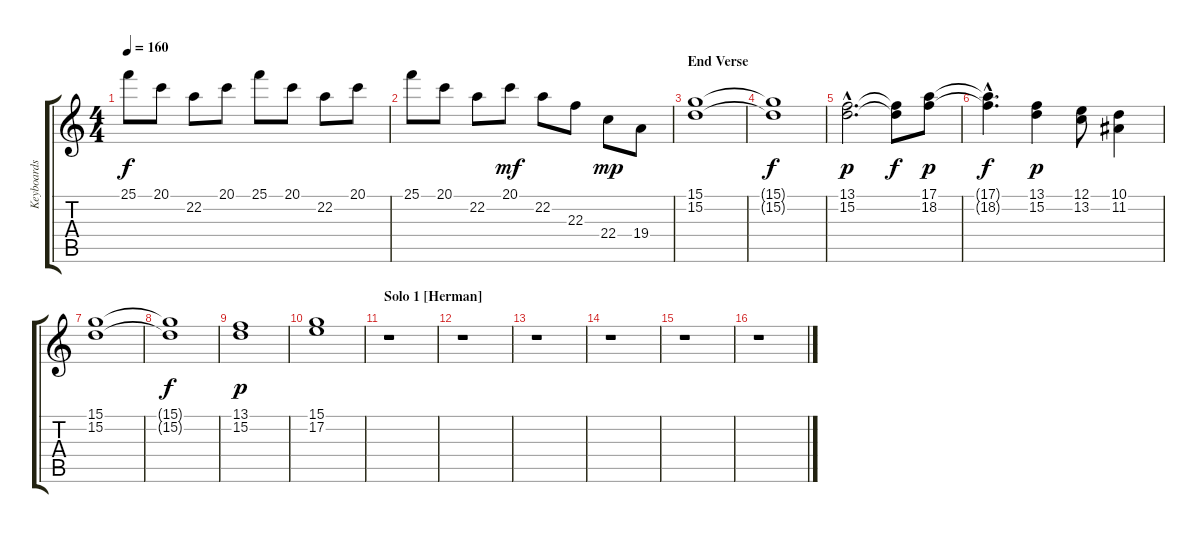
\track ("Keyboards 2" "Keyboards ") {instrument stringensemble1}
\staff {score tabs}
\tuning (E4 B3 G3 D3 A2 E2) {hide}
\ts (4 4)
\tempo 160
\clef g2
\ks c
25.1.8{dy f} 20.1.8 22.2.8 20.1.8 25.1.8 20.1.8 22.2.8 20.1.8 |
25.1.8 20.1.8 22.2.8 20.1.8{dy mf} 22.2.8 22.3.8 22.4.8{dy mp} 19.4.8 |
\section ("" "End Verse")
(15.1 15.2).1{volume 13 instrument stringensemble1} |
(15.1{t} 15.2{t}).1{dy f} |
(13.1{hac} 15.2{hac}).2{d dy p} (13.1{t} 15.2{t}).8{dy f} (17.1 18.2).8{dy p} |
(17.1{hac t} 18.2{hac t}).4{d dy f} (13.1 15.2).4{dy p} (12.1 13.2).8 (10.1 11.2).4 |
(15.1 15.2).1 |
(15.1{t} 15.2{t}).1{dy f} |
(13.1 15.2).1{dy p} |
(15.1 17.2).1 |
\section ("" "Solo 1 [Herman]")
r.1 |
r.1 |
r.1 |
r.1 |
r.1 |
r.1
